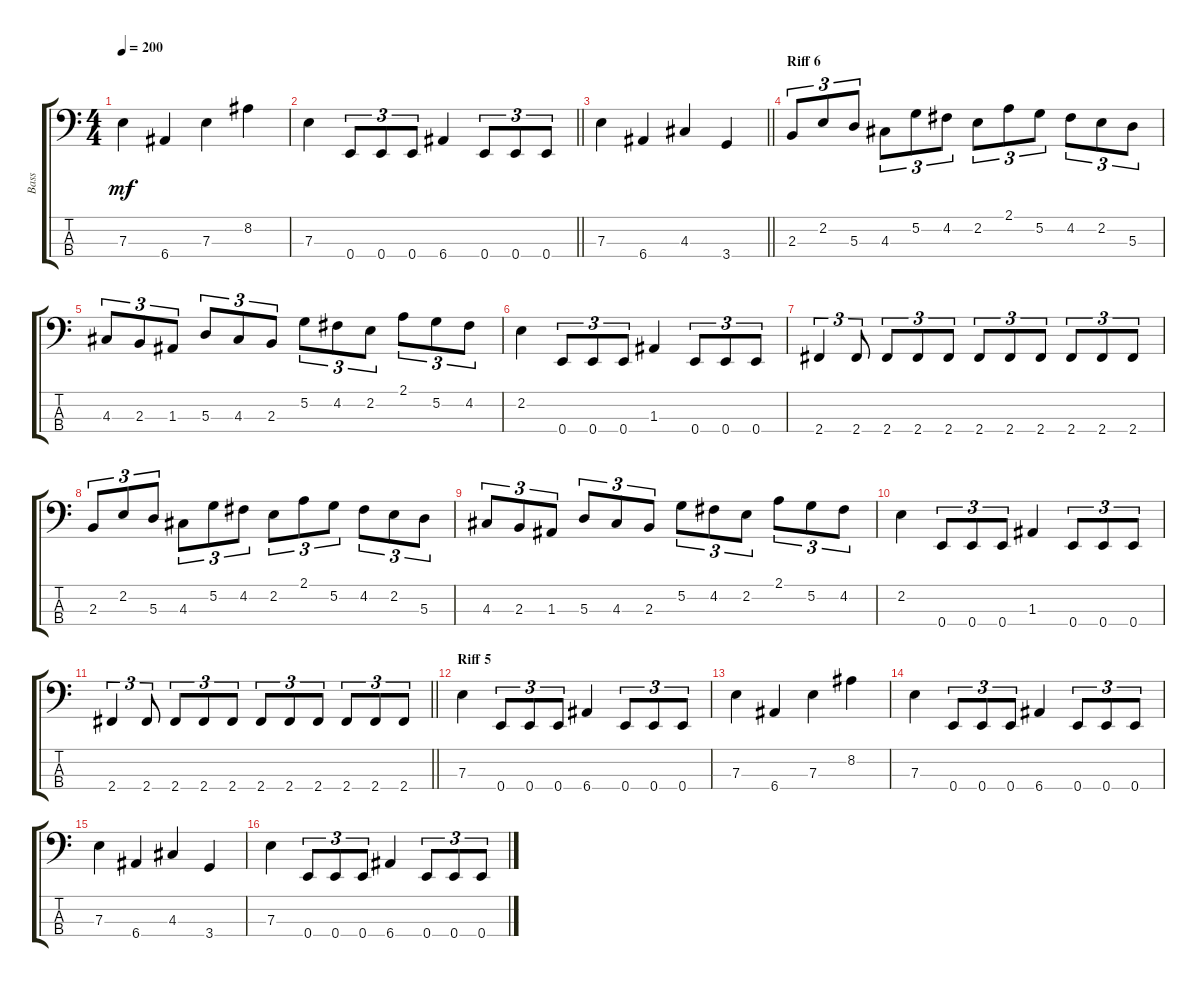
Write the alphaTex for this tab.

\track ("Bass" "Bass") {instrument electricbassfinger}
\staff {score tabs}
\tuning (G2 D2 A1 E1) {hide}
\ts (4 4)
\tempo 200
\clef f4
\ks c
7.3.4{dy mf} 6.4.4 7.3.4 8.2.4 |
\barLineRight lightlight
7.3.4 0.4.8{tu (3 2)} 0.4.8{tu (3 2)} 0.4.8{tu (3 2)} 6.4.4 0.4.8{tu (3 2)} 0.4.8{tu (3 2)} 0.4.8{tu (3 2)} |
\section ("" "")
\barLineRight lightlight
7.3.4 6.4.4 4.3.4 3.4.4 |
\section ("" "Riff 6")
2.3.8{tu (3 2)} 2.2.8{tu (3 2)} 5.3.8{tu (3 2)} 4.3.8{tu (3 2)} 5.2.8{tu (3 2)} 4.2.8{tu (3 2)} 2.2.8{tu (3 2)} 2.1.8{tu (3 2)} 5.2.8{tu (3 2)} 4.2.8{tu (3 2)} 2.2.8{tu (3 2)} 5.3.8{tu (3 2)} |
4.3.8{tu (3 2)} 2.3.8{tu (3 2)} 1.3.8{tu (3 2)} 5.3.8{tu (3 2)} 4.3.8{tu (3 2)} 2.3.8{tu (3 2)} 5.2.8{tu (3 2)} 4.2.8{tu (3 2)} 2.2.8{tu (3 2)} 2.1.8{tu (3 2)} 5.2.8{tu (3 2)} 4.2.8{tu (3 2)} |
2.2.4 0.4.8{tu (3 2)} 0.4.8{tu (3 2)} 0.4.8{tu (3 2)} 1.3.4 0.4.8{tu (3 2)} 0.4.8{tu (3 2)} 0.4.8{tu (3 2)} |
2.4.4{tu (3 2)} 2.4.8{tu (3 2)} 2.4.8{tu (3 2)} 2.4.8{tu (3 2)} 2.4.8{tu (3 2)} 2.4.8{tu (3 2)} 2.4.8{tu (3 2)} 2.4.8{tu (3 2)} 2.4.8{tu (3 2)} 2.4.8{tu (3 2)} 2.4.8{tu (3 2)} |
2.3.8{tu (3 2)} 2.2.8{tu (3 2)} 5.3.8{tu (3 2)} 4.3.8{tu (3 2)} 5.2.8{tu (3 2)} 4.2.8{tu (3 2)} 2.2.8{tu (3 2)} 2.1.8{tu (3 2)} 5.2.8{tu (3 2)} 4.2.8{tu (3 2)} 2.2.8{tu (3 2)} 5.3.8{tu (3 2)} |
4.3.8{tu (3 2)} 2.3.8{tu (3 2)} 1.3.8{tu (3 2)} 5.3.8{tu (3 2)} 4.3.8{tu (3 2)} 2.3.8{tu (3 2)} 5.2.8{tu (3 2)} 4.2.8{tu (3 2)} 2.2.8{tu (3 2)} 2.1.8{tu (3 2)} 5.2.8{tu (3 2)} 4.2.8{tu (3 2)} |
2.2.4 0.4.8{tu (3 2)} 0.4.8{tu (3 2)} 0.4.8{tu (3 2)} 1.3.4 0.4.8{tu (3 2)} 0.4.8{tu (3 2)} 0.4.8{tu (3 2)} |
\barLineRight lightlight
2.4.4{tu (3 2)} 2.4.8{tu (3 2)} 2.4.8{tu (3 2)} 2.4.8{tu (3 2)} 2.4.8{tu (3 2)} 2.4.8{tu (3 2)} 2.4.8{tu (3 2)} 2.4.8{tu (3 2)} 2.4.8{tu (3 2)} 2.4.8{tu (3 2)} 2.4.8{tu (3 2)} |
\section ("" "Riff 5")
7.3.4 0.4.8{tu (3 2)} 0.4.8{tu (3 2)} 0.4.8{tu (3 2)} 6.4.4 0.4.8{tu (3 2)} 0.4.8{tu (3 2)} 0.4.8{tu (3 2)} |
7.3.4 6.4.4 7.3.4 8.2.4 |
7.3.4 0.4.8{tu (3 2)} 0.4.8{tu (3 2)} 0.4.8{tu (3 2)} 6.4.4 0.4.8{tu (3 2)} 0.4.8{tu (3 2)} 0.4.8{tu (3 2)} |
7.3.4 6.4.4 4.3.4 3.4.4 |
7.3.4 0.4.8{tu (3 2)} 0.4.8{tu (3 2)} 0.4.8{tu (3 2)} 6.4.4 0.4.8{tu (3 2)} 0.4.8{tu (3 2)} 0.4.8{tu (3 2)}
